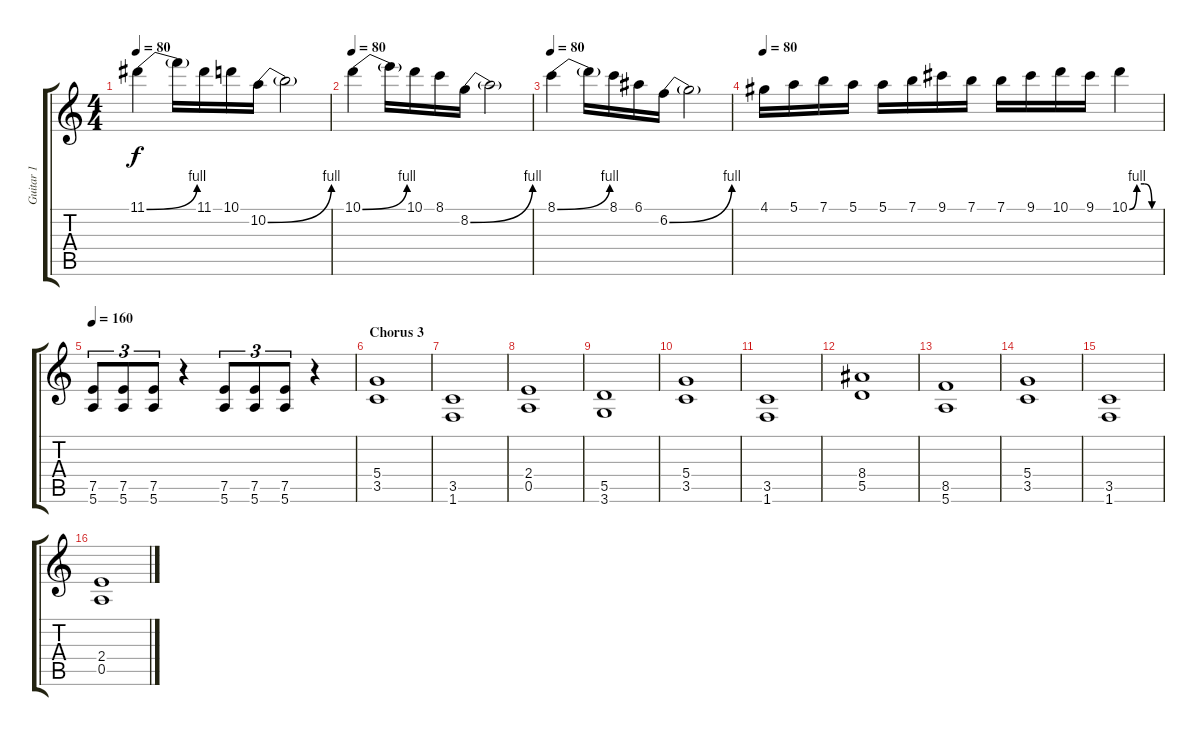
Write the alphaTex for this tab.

\track ("Guitar 1" "Guitar 1") {instrument distortionguitar}
\staff {score tabs}
\tuning (E4 B3 G3 D3 A2 E2) {hide}
\ts (4 4)
\tempo 80
\clef g2
\ks c
11.1{be (bend 0 0 60 4)}.4{dy f instrument overdrivenguitar} 11.1{t}.16 11.1.16 10.1.16 10.2{be (bend 0 0 60 4)}.16 10.2{t}.2 |
\tempo 80
10.1{be (bend 0 0 60 4)}.4{instrument overdrivenguitar} 10.1{t}.16 10.1.16 8.1.16 8.2{be (bend 0 0 60 4)}.16 8.2{t}.2 |
\tempo 80
8.1{be (bend 0 0 60 4)}.4{instrument overdrivenguitar} 8.1{t}.16 8.1.16 6.1.16 6.2{be (bend 0 0 60 4)}.16 6.2{t}.2 |
\tempo 80
4.1.16{instrument overdrivenguitar} 5.1.16 7.1.16 5.1.16 5.1.16 7.1.16 9.1.16 7.1.16 7.1.16 9.1.16 10.1.16 9.1.16 10.1{be (custom 0 0 15 4 30 4 45 0 60 0)}.4 |
\tempo 160
(7.5 5.6).8{tu (3 2) instrument distortionguitar} (7.5 5.6).8{tu (3 2)} (7.5 5.6).8{tu (3 2)} r.4 (7.5 5.6).8{tu (3 2)} (7.5 5.6).8{tu (3 2)} (7.5 5.6).8{tu (3 2)} r.4 |
\section ("" "Chorus 3")
(5.4 3.5).1 |
(3.5 1.6).1 |
(2.4 0.5).1 |
(5.5 3.6).1 |
(5.4 3.5).1 |
(3.5 1.6).1 |
(8.4 5.5).1 |
(8.5 5.6).1 |
(5.4 3.5).1 |
(3.5 1.6).1 |
(2.4 0.5).1
